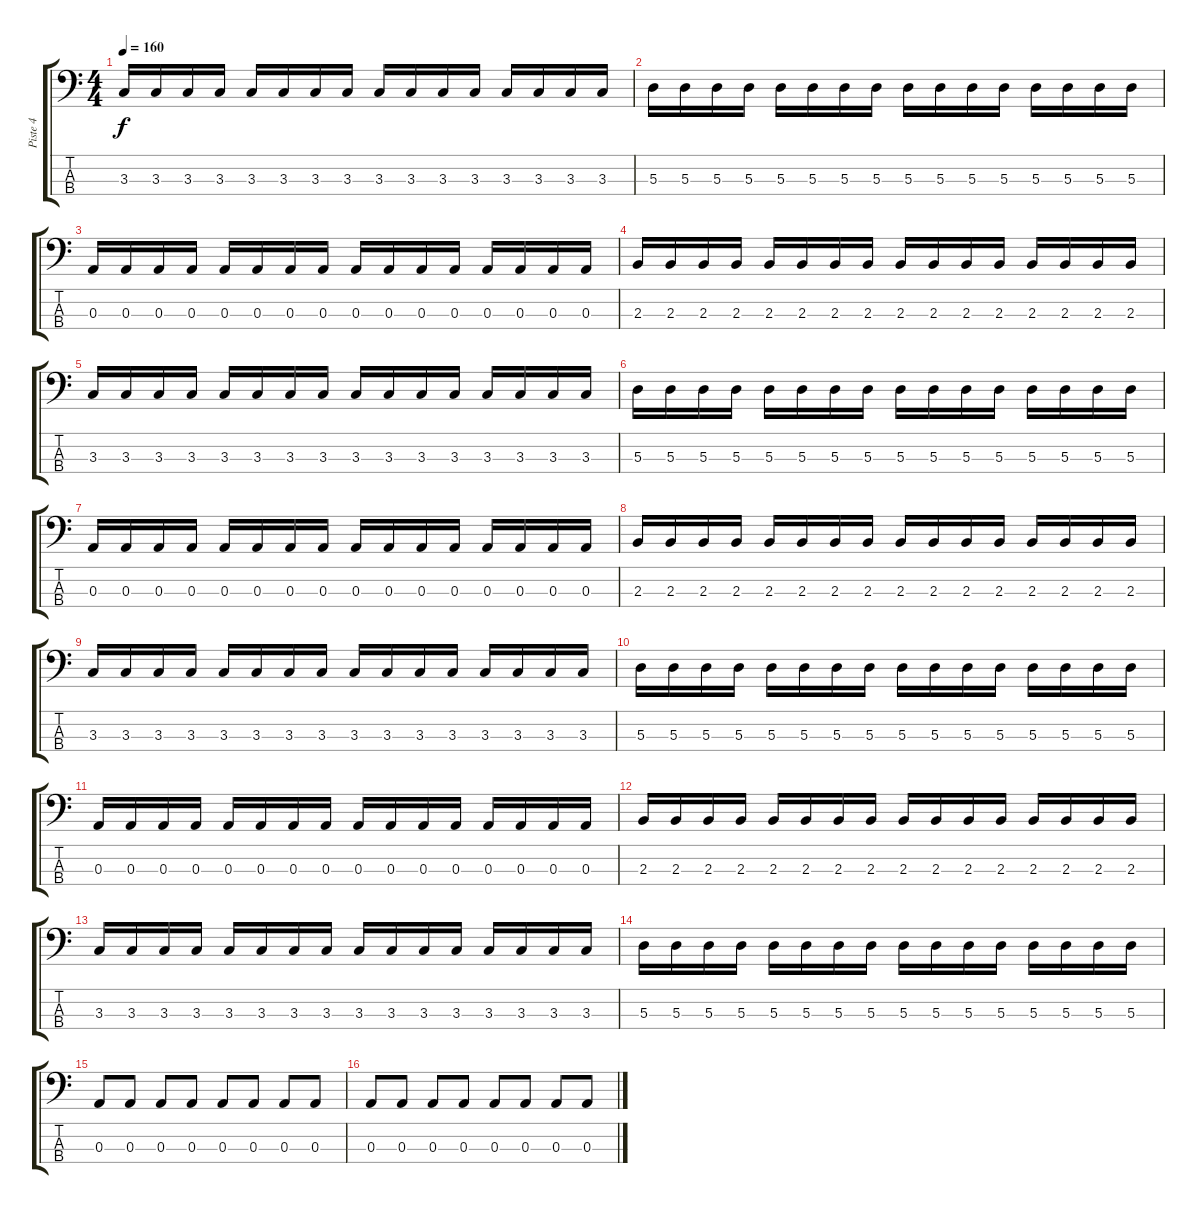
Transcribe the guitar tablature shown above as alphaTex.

\track ("Piste 4" "Piste 4") {instrument electricbassfinger}
\staff {score tabs}
\tuning (G2 D2 A1 E1) {hide}
\ts (4 4)
\tempo 160
\clef f4
\ks c
3.3.16{dy f} 3.3.16 3.3.16 3.3.16 3.3.16 3.3.16 3.3.16 3.3.16 3.3.16 3.3.16 3.3.16 3.3.16 3.3.16 3.3.16 3.3.16 3.3.16 |
5.3.16 5.3.16 5.3.16 5.3.16 5.3.16 5.3.16 5.3.16 5.3.16 5.3.16 5.3.16 5.3.16 5.3.16 5.3.16 5.3.16 5.3.16 5.3.16 |
0.3.16 0.3.16 0.3.16 0.3.16 0.3.16 0.3.16 0.3.16 0.3.16 0.3.16 0.3.16 0.3.16 0.3.16 0.3.16 0.3.16 0.3.16 0.3.16 |
2.3.16 2.3.16 2.3.16 2.3.16 2.3.16 2.3.16 2.3.16 2.3.16 2.3.16 2.3.16 2.3.16 2.3.16 2.3.16 2.3.16 2.3.16 2.3.16 |
3.3.16 3.3.16 3.3.16 3.3.16 3.3.16 3.3.16 3.3.16 3.3.16 3.3.16 3.3.16 3.3.16 3.3.16 3.3.16 3.3.16 3.3.16 3.3.16 |
5.3.16 5.3.16 5.3.16 5.3.16 5.3.16 5.3.16 5.3.16 5.3.16 5.3.16 5.3.16 5.3.16 5.3.16 5.3.16 5.3.16 5.3.16 5.3.16 |
0.3.16 0.3.16 0.3.16 0.3.16 0.3.16 0.3.16 0.3.16 0.3.16 0.3.16 0.3.16 0.3.16 0.3.16 0.3.16 0.3.16 0.3.16 0.3.16 |
2.3.16 2.3.16 2.3.16 2.3.16 2.3.16 2.3.16 2.3.16 2.3.16 2.3.16 2.3.16 2.3.16 2.3.16 2.3.16 2.3.16 2.3.16 2.3.16 |
3.3.16 3.3.16 3.3.16 3.3.16 3.3.16 3.3.16 3.3.16 3.3.16 3.3.16 3.3.16 3.3.16 3.3.16 3.3.16 3.3.16 3.3.16 3.3.16 |
5.3.16 5.3.16 5.3.16 5.3.16 5.3.16 5.3.16 5.3.16 5.3.16 5.3.16 5.3.16 5.3.16 5.3.16 5.3.16 5.3.16 5.3.16 5.3.16 |
0.3.16 0.3.16 0.3.16 0.3.16 0.3.16 0.3.16 0.3.16 0.3.16 0.3.16 0.3.16 0.3.16 0.3.16 0.3.16 0.3.16 0.3.16 0.3.16 |
2.3.16 2.3.16 2.3.16 2.3.16 2.3.16 2.3.16 2.3.16 2.3.16 2.3.16 2.3.16 2.3.16 2.3.16 2.3.16 2.3.16 2.3.16 2.3.16 |
3.3.16 3.3.16 3.3.16 3.3.16 3.3.16 3.3.16 3.3.16 3.3.16 3.3.16 3.3.16 3.3.16 3.3.16 3.3.16 3.3.16 3.3.16 3.3.16 |
5.3.16 5.3.16 5.3.16 5.3.16 5.3.16 5.3.16 5.3.16 5.3.16 5.3.16 5.3.16 5.3.16 5.3.16 5.3.16 5.3.16 5.3.16 5.3.16 |
0.3.8 0.3.8 0.3.8 0.3.8 0.3.8 0.3.8 0.3.8 0.3.8 |
0.3.8 0.3.8 0.3.8 0.3.8 0.3.8 0.3.8 0.3.8 0.3.8
